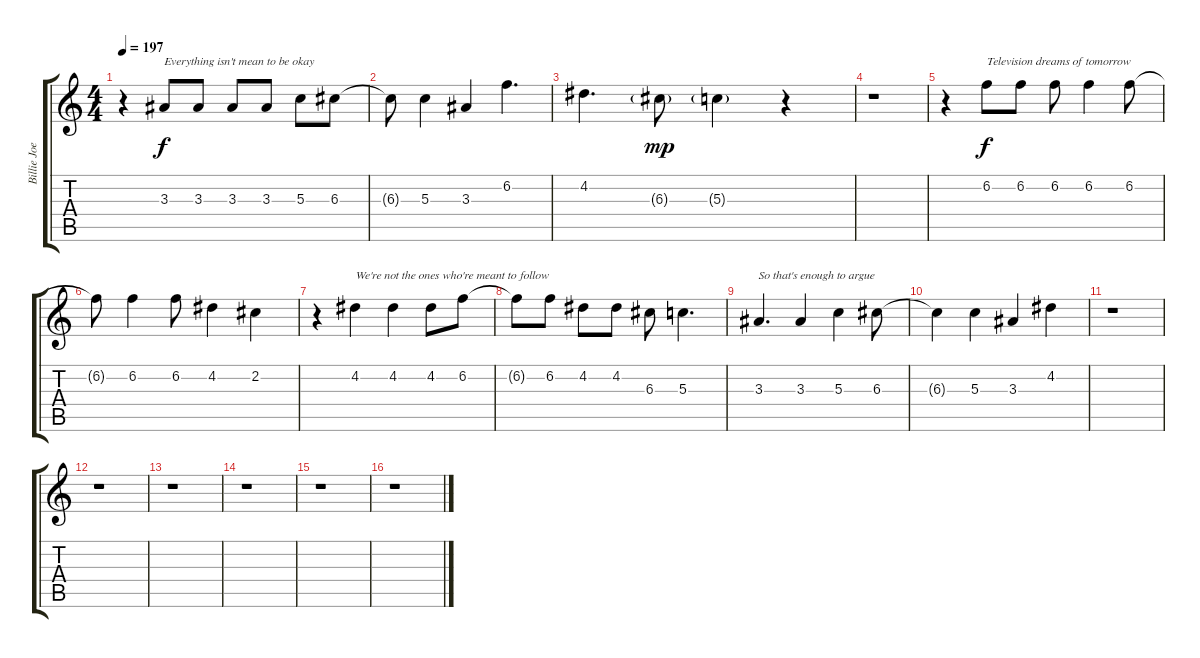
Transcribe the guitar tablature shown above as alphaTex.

\track ("Billie Joe (vocals)" "Billie Joe") {instrument overdrivenguitar}
\staff {score tabs}
\tuning (E4 B3 G3 D3 A2 E2) {hide}
\ts (4 4)
\tempo 197
\clef g2
\ks c
r.4{dy f} 3.3.8{txt "Everything isn't mean to be okay"} 3.3.8 3.3.8 3.3.8 5.3.8 6.3.8 |
6.3{t}.8 5.3.4 3.3.4 6.2.4{d} |
4.2.4{d} 6.3{g}.8{dy mp} 5.3{g}.4 r.4 |
r.1 |
r.4 6.2.8{txt "Television dreams of tomorrow" dy f} 6.2.8 6.2.8 6.2.4 6.2.8 |
6.2{t}.8 6.2.4 6.2.8 4.2.4 2.2.4 |
r.4 4.2.4{txt "We're not the ones who're meant to follow"} 4.2.4 4.2.8 6.2.8 |
6.2{t}.8 6.2.8 4.2.8 4.2.8 6.3.8 5.3.4{d} |
3.3.4{d txt "So that's enough to argue"} 3.3.4 5.3.4 6.3.8 |
6.3{t}.4 5.3.4 3.3.4 4.2.4 |
r.1 |
r.1 |
r.1 |
r.1 |
r.1 |
r.1
